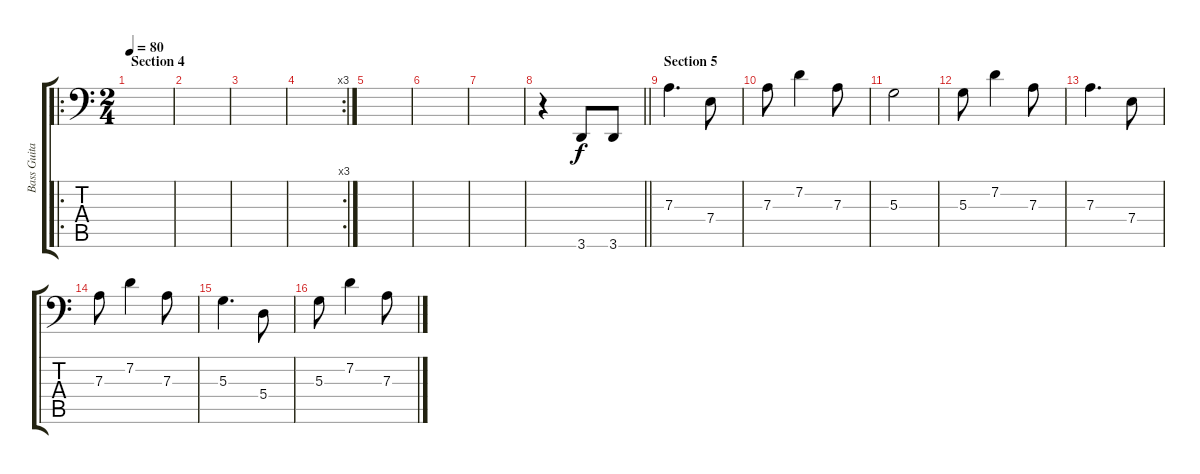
\track ("Bass Guitar" "Bass Guita") {instrument electricbassfinger}
\staff {score tabs}
\tuning (C3 G2 D2 A1 E1 B0) {hide}
\ro
\ts (2 4)
\section ("" "Section 4")
\tempo 80
\clef f4
\ks c
|
|
|
\rc 3
|
|
|
|
\barLineRight lightlight
r.4 3.6.8 3.6.8 |
\section ("" "Section 5")
7.3.4{d} 7.4.8 |
7.3.8 7.2.4 7.3.8 |
5.3.2 |
5.3.8 7.2.4 7.3.8 |
7.3.4{d} 7.4.8 |
7.3.8 7.2.4 7.3.8 |
5.3.4{d} 5.4.8 |
5.3.8 7.2.4 7.3.8
